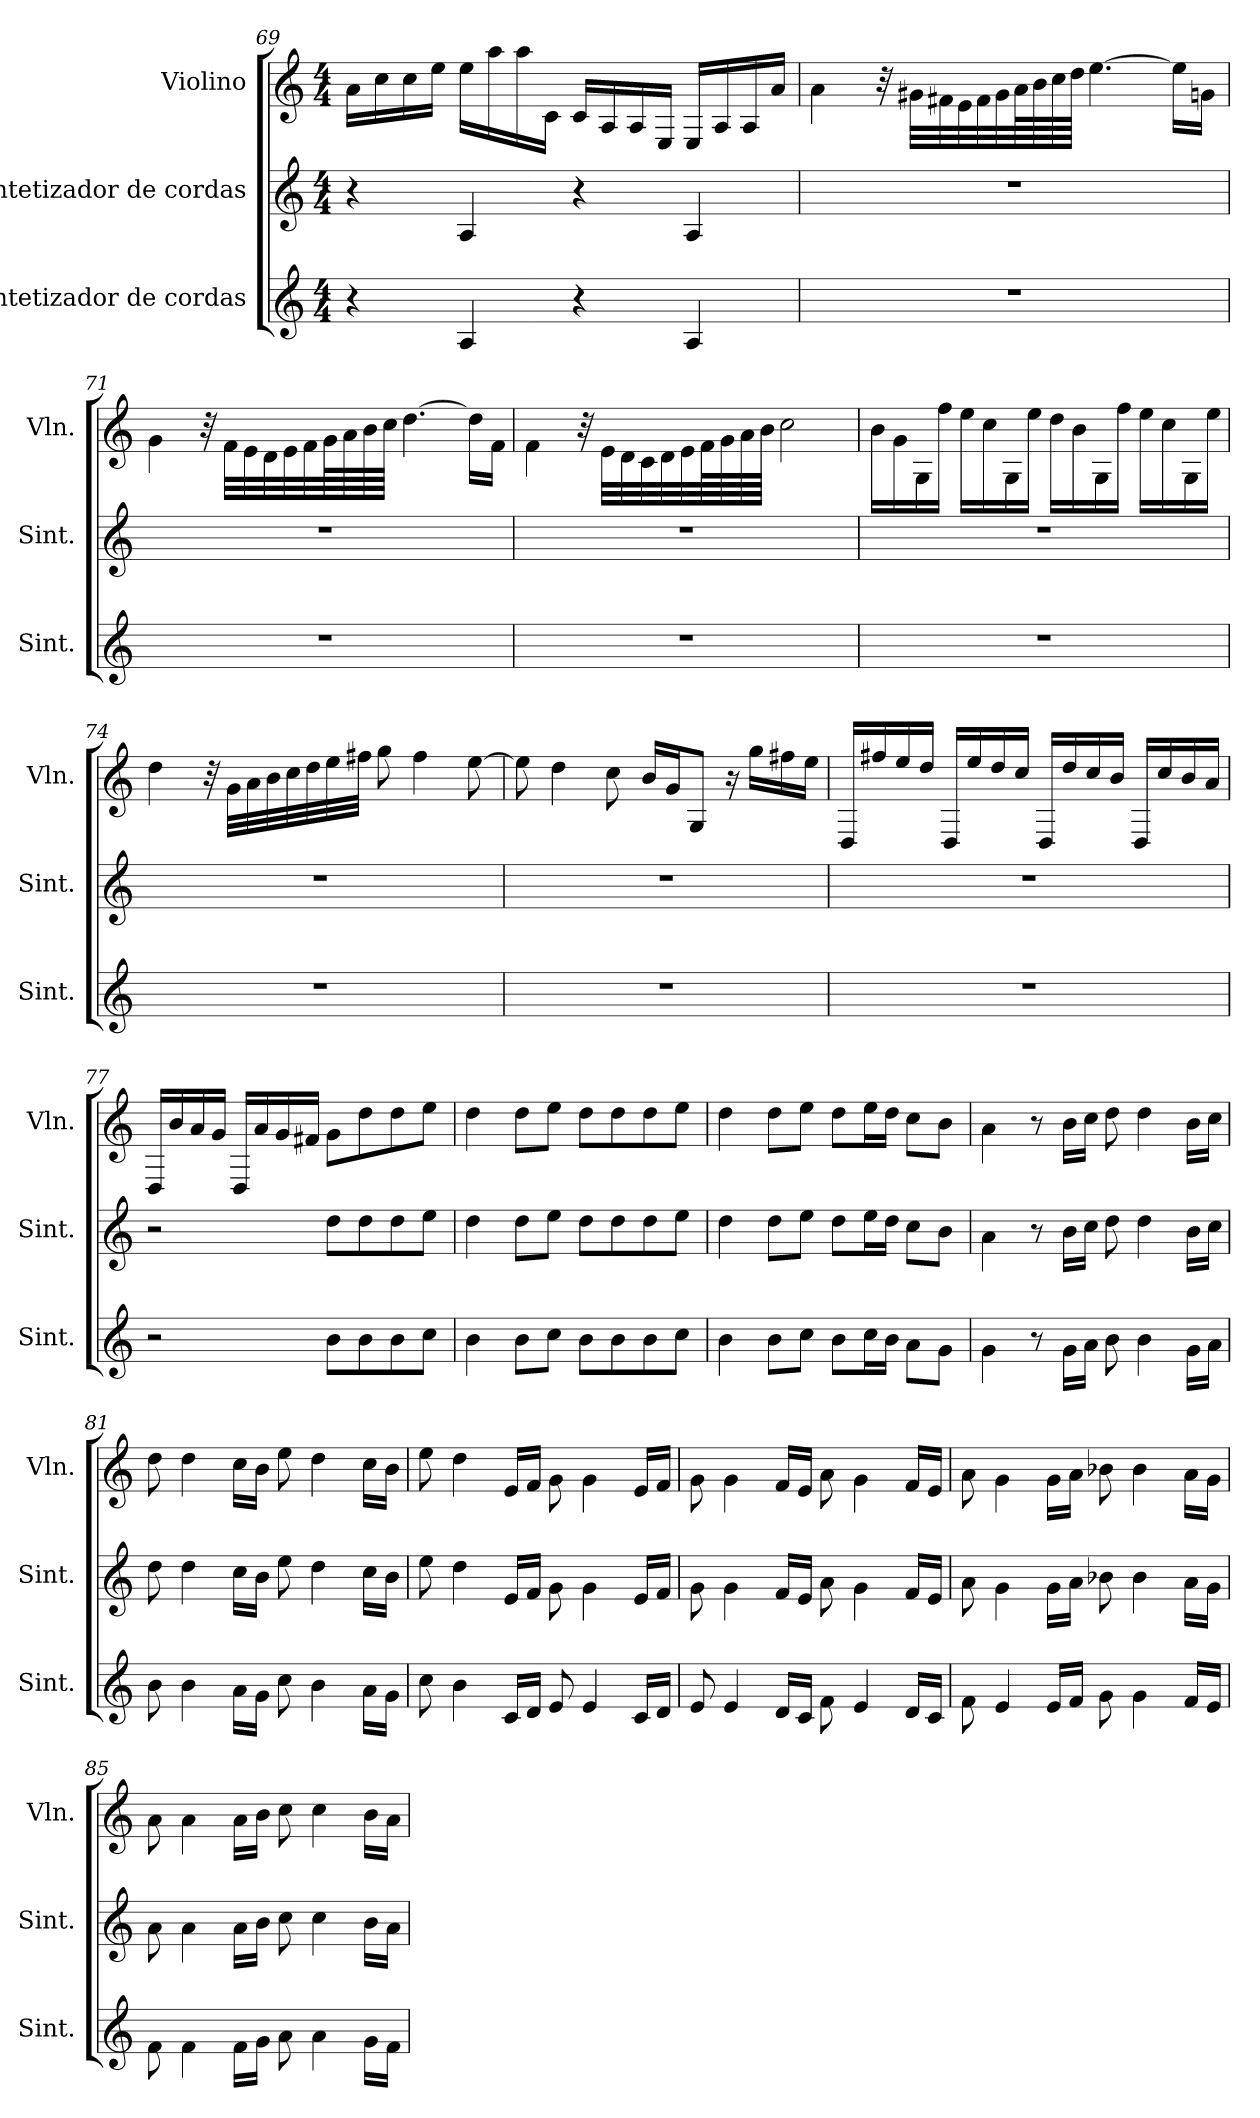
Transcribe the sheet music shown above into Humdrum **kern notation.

**kern	**kern	**kern
*part3	*part2	*part1
*staff3	*staff2	*staff1
*I"Sintetizador de cordas	*I"Sintetizador de cordas	*I"Violino
*I'Sint.	*I'Sint.	*I'Vln.
!!LO:LB:g=z
*clefG2	*clefG2	*clefG2
*k[]	*k[]	*k[]
*M4/4	*M4/4	*M4/4
=69	=69	=69
4r	4r	16a\LL
.	.	16cc\
.	.	16cc\
.	.	16ee\JJ
4A/	4A/	16ee\LL
.	.	16aa\
.	.	16aa\
.	.	16c\JJ
4r	4r	16c/LL
.	.	16A/
.	.	16A/
.	.	16E/JJ
4A/	4A/	16E/LL
.	.	16A/
.	.	16A/
.	.	16a/JJ
=70	=70	=70
1r	1r	4a\
.	.	32r
.	.	32g#X\LLL
.	.	32f#X\
.	.	32e\
.	.	32f#\
.	.	32g#\
.	.	64a\L
.	.	64b\
.	.	64cc\
.	.	64dd\JJJJ
.	.	[4.ee\
.	.	16ee\LL]
.	.	16gn\JJ
!!LO:LB:g=z
=71	=71	=71
1r	1r	4g\
.	.	32r
.	.	32f\LLL
.	.	32e\
.	.	32d\
.	.	32e\
.	.	32f\
.	.	64g\L
.	.	64a\
.	.	64b\
.	.	64cc\JJJJ
.	.	[4.dd\
.	.	16dd\LL]
.	.	16f\JJ
=72	=72	=72
1r	1r	4f\
.	.	32r
.	.	32e\LLL
.	.	32d\
.	.	32c\
.	.	32d\
.	.	32e\
.	.	64f\L
.	.	64g\
.	.	64a\
.	.	64b\JJJJ
.	.	2cc\
!!LO:LB:g=z
=73	=73	=73
1r	1r	16b\LL
.	.	16g\
.	.	16G\
.	.	16ff\JJ
.	.	16ee\LL
.	.	16cc\
.	.	16G\
.	.	16ee\JJ
.	.	16dd\LL
.	.	16b\
.	.	16G\
.	.	16ff\JJ
.	.	16ee\LL
.	.	16cc\
.	.	16G\
.	.	16ee\JJ
=74	=74	=74
1r	1r	4dd\
.	.	32r
.	.	32g\LLL
.	.	32a\
.	.	32b\
.	.	32cc\
.	.	32dd\
.	.	32ee\
.	.	32ff#X\JJJ
.	.	8gg\
.	.	4ff#\
.	.	[8ee\
=75	=75	=75
1r	1r	8ee\]
.	.	4dd\
.	.	8cc\
.	.	16b/LL
.	.	16g/J
.	.	8G/J
.	.	16r
.	.	16gg\LL
.	.	16ff#X\
.	.	16ee\JJ
!!LO:PB:g=z
=76	=76	=76
1r	1r	16D/LL
.	.	16ff#X/
.	.	16ee/
.	.	16dd/JJ
.	.	16D/LL
.	.	16ee/
.	.	16dd/
.	.	16cc/JJ
.	.	16D/LL
.	.	16dd/
.	.	16cc/
.	.	16b/JJ
.	.	16D/LL
.	.	16cc/
.	.	16b/
.	.	16a/JJ
=77	=77	=77
2r	2r	16D/LL
.	.	16b/
.	.	16a/
.	.	16g/JJ
.	.	16D/LL
.	.	16a/
.	.	16g/
.	.	16f#X/JJ
*	*	*MM110
8b\L	8dd\L	8g\L
8b\	8dd\	8dd\
8b\	8dd\	8dd\
8cc\J	8ee\J	8ee\J
=78	=78	=78
4b\	4dd\	4dd\
8b\L	8dd\L	8dd\L
8cc\J	8ee\J	8ee\J
8b\L	8dd\L	8dd\L
8b\	8dd\	8dd\
8b\	8dd\	8dd\
8cc\J	8ee\J	8ee\J
!!LO:LB:g=z
=79	=79	=79
4b\	4dd\	4dd\
8b\L	8dd\L	8dd\L
8cc\J	8ee\J	8ee\J
8b\L	8dd\L	8dd\L
16cc\L	16ee\L	16ee\L
16b\JJ	16dd\JJ	16dd\JJ
8a\L	8cc\L	8cc\L
8g\J	8b\J	8b\J
=80	=80	=80
4g\	4a\	4a\
8r	8r	8r
16g\LL	16b\LL	16b\LL
16a\JJ	16cc\JJ	16cc\JJ
8b\	8dd\	8dd\
4b\	4dd\	4dd\
16g\LL	16b\LL	16b\LL
16a\JJ	16cc\JJ	16cc\JJ
=81	=81	=81
8b\	8dd\	8dd\
4b\	4dd\	4dd\
16a\LL	16cc\LL	16cc\LL
16g\JJ	16b\JJ	16b\JJ
8cc\	8ee\	8ee\
4b\	4dd\	4dd\
16a\LL	16cc\LL	16cc\LL
16g\JJ	16b\JJ	16b\JJ
=82	=82	=82
8cc\	8ee\	8ee\
4b\	4dd\	4dd\
16c/LL	16e/LL	16e/LL
16d/JJ	16f/JJ	16f/JJ
8e/	8g\	8g\
4e/	4g\	4g\
16c/LL	16e/LL	16e/LL
16d/JJ	16f/JJ	16f/JJ
!!LO:LB:g=z
=83	=83	=83
8e/	8g\	8g\
4e/	4g\	4g\
16d/LL	16f/LL	16f/LL
16c/JJ	16e/JJ	16e/JJ
8f\	8a\	8a\
4e/	4g\	4g\
16d/LL	16f/LL	16f/LL
16c/JJ	16e/JJ	16e/JJ
=84	=84	=84
8f\	8a\	8a\
4e/	4g\	4g\
16e/LL	16g\LL	16g\LL
16f/JJ	16a\JJ	16a\JJ
8g\	8b-X\	8b-X\
4g\	4b-\	4b-\
16f/LL	16a\LL	16a\LL
16e/JJ	16g\JJ	16g\JJ
=85	=85	=85
8f\	8a\	8a\
4f\	4a\	4a\
16f\LL	16a\LL	16a\LL
16g\JJ	16b\JJ	16b\JJ
8a\	8cc\	8cc\
4a\	4cc\	4cc\
16g\LL	16b\LL	16b\LL
16f\JJ	16a\JJ	16a\JJ
=	=	=
*-	*-	*-
